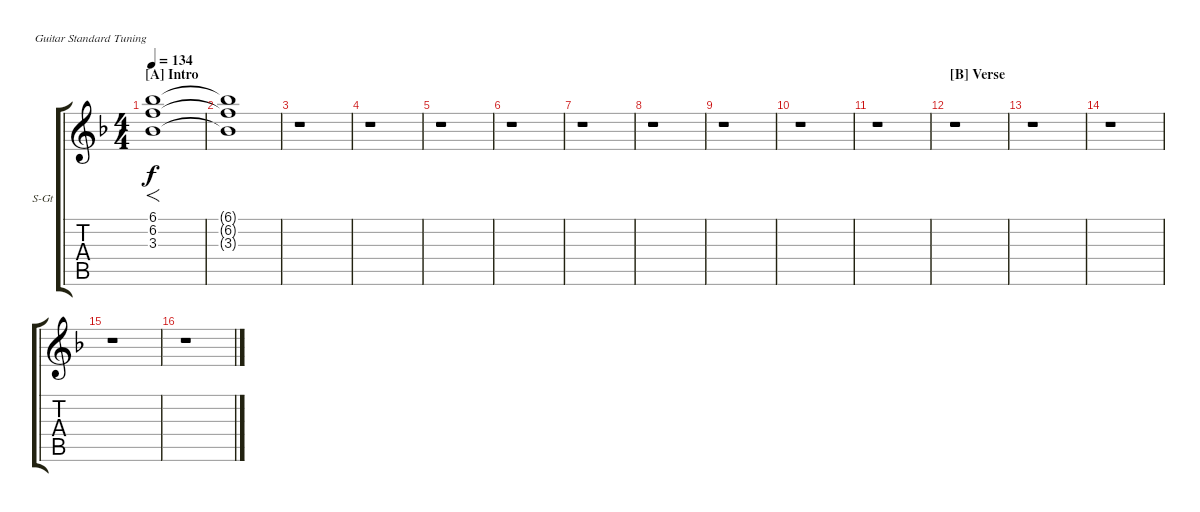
\defaultSystemsLayout 4
\bracketExtendMode groupsimilarinstruments
\firstSystemTrackNameOrientation horizontal
\otherSystemsTrackNameOrientation horizontal
\track ("Claude" "S-Gt") {instrument acousticguitarsteel}
\staff {score tabs}
\tuning (E4 B3 G3 D3 A2 E2)
\ts (4 4)
\section ("A" "Intro")
\tempo 134
\clef g2
\scale
0.485477
\ks f
(6.1 6.2 3.3).1{f dy f instrument acousticguitarsteel} |
\scale
0.257261 (6.1{t} 6.2{t} 3.3{t}).1 |
\scale
0.257261 r.1 |
\scale
0.333333 r.1 |
\scale
0.333333 r.1 |
\scale
0.333333 r.1 |
\scale
0.333333 r.1 |
\scale
0.333333 r.1 |
\scale
0.333333 r.1 |
\scale
0.333333 r.1 |
\scale
0.333333 r.1 |
\section ("B" "Verse")
\scale
0.333333 r.1 |
\scale
0.333333 r.1 |
\scale
0.333333 r.1 |
\scale
0.333333 r.1 |
\scale
0.333333 r.1
